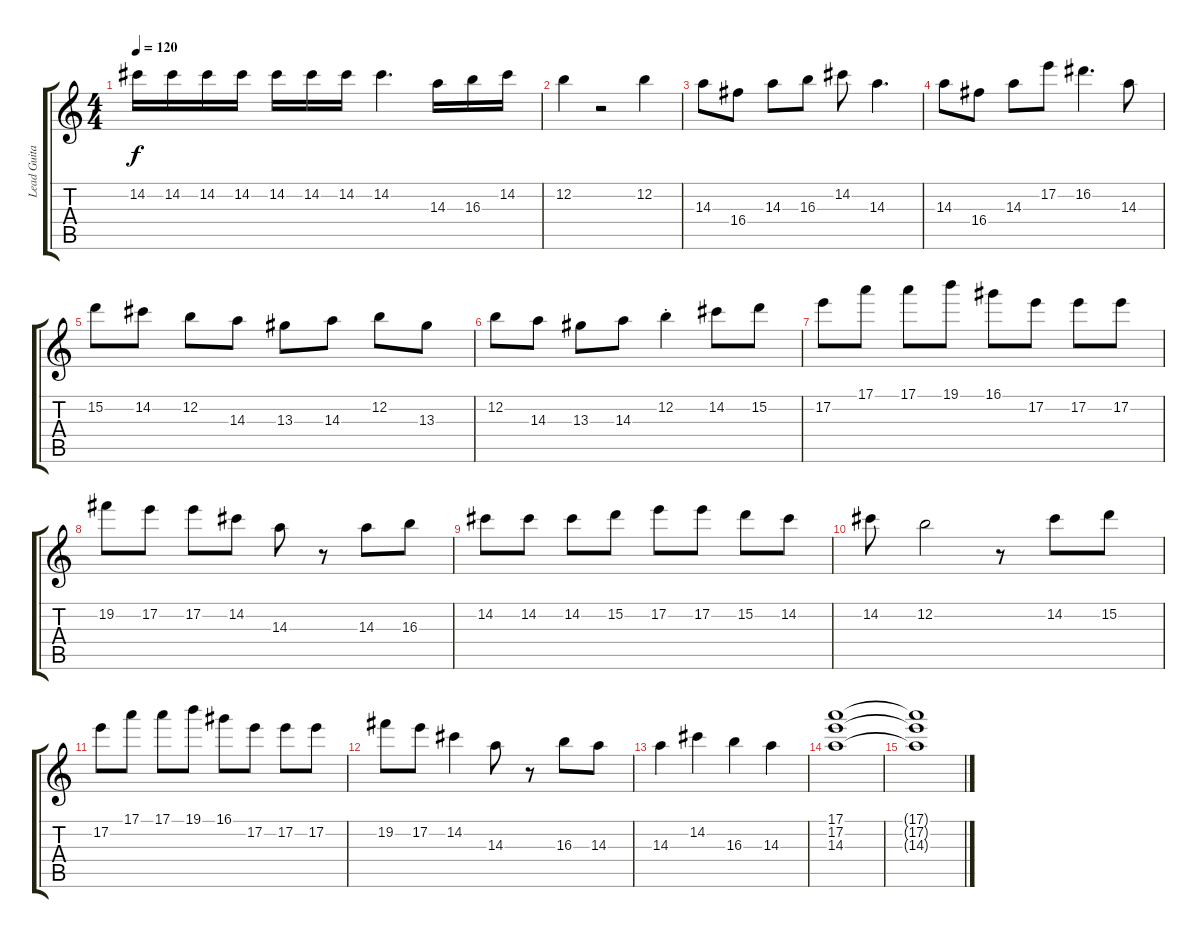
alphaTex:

\track ("Lead Guitar" "Lead Guita") {instrument overdrivenguitar}
\staff {score tabs}
\tuning (E4 B3 G3 D3 A2 E2) {hide}
\ts (4 4)
\tempo 120
\clef g2
\ks c
14.2.16{dy f} 14.2.16 14.2.16 14.2.16 14.2.16 14.2.16 14.2.16 14.2.4{d} 14.3.16 16.3.16 14.2.16 |
12.2.4 r.2 12.2.4 |
14.3.8 16.4.8 14.3.8 16.3.8 14.2.8 14.3.4{d} |
14.3.8 16.4.8 14.3.8 17.2.8 16.2.4{d} 14.3.8 |
15.2.8 14.2.8 12.2.8 14.3.8 13.3.8 14.3.8 12.2.8 13.3.8 |
12.2.8 14.3.8 13.3.8 14.3.8 12.2{st}.4 14.2.8 15.2.8 |
17.2.8 17.1.8 17.1.8 19.1.8 16.1.8 17.2.8 17.2.8 17.2.8 |
19.2.8 17.2.8 17.2.8 14.2.8 14.3.8 r.8 14.3.8 16.3.8 |
14.2.8 14.2.8 14.2.8 15.2.8 17.2.8 17.2.8 15.2.8 14.2.8 |
14.2.8 12.2.2 r.8 14.2.8 15.2.8 |
17.2.8 17.1.8 17.1.8 19.1.8 16.1.8 17.2.8 17.2.8 17.2.8 |
19.2.8 17.2.8 14.2.4 14.3.8 r.8 16.3.8 14.3.8 |
14.3.4 14.2.4 16.3.4 14.3.4 |
(17.1 17.2 14.3).1 |
(17.1{t} 17.2{t} 14.3{t}).1
